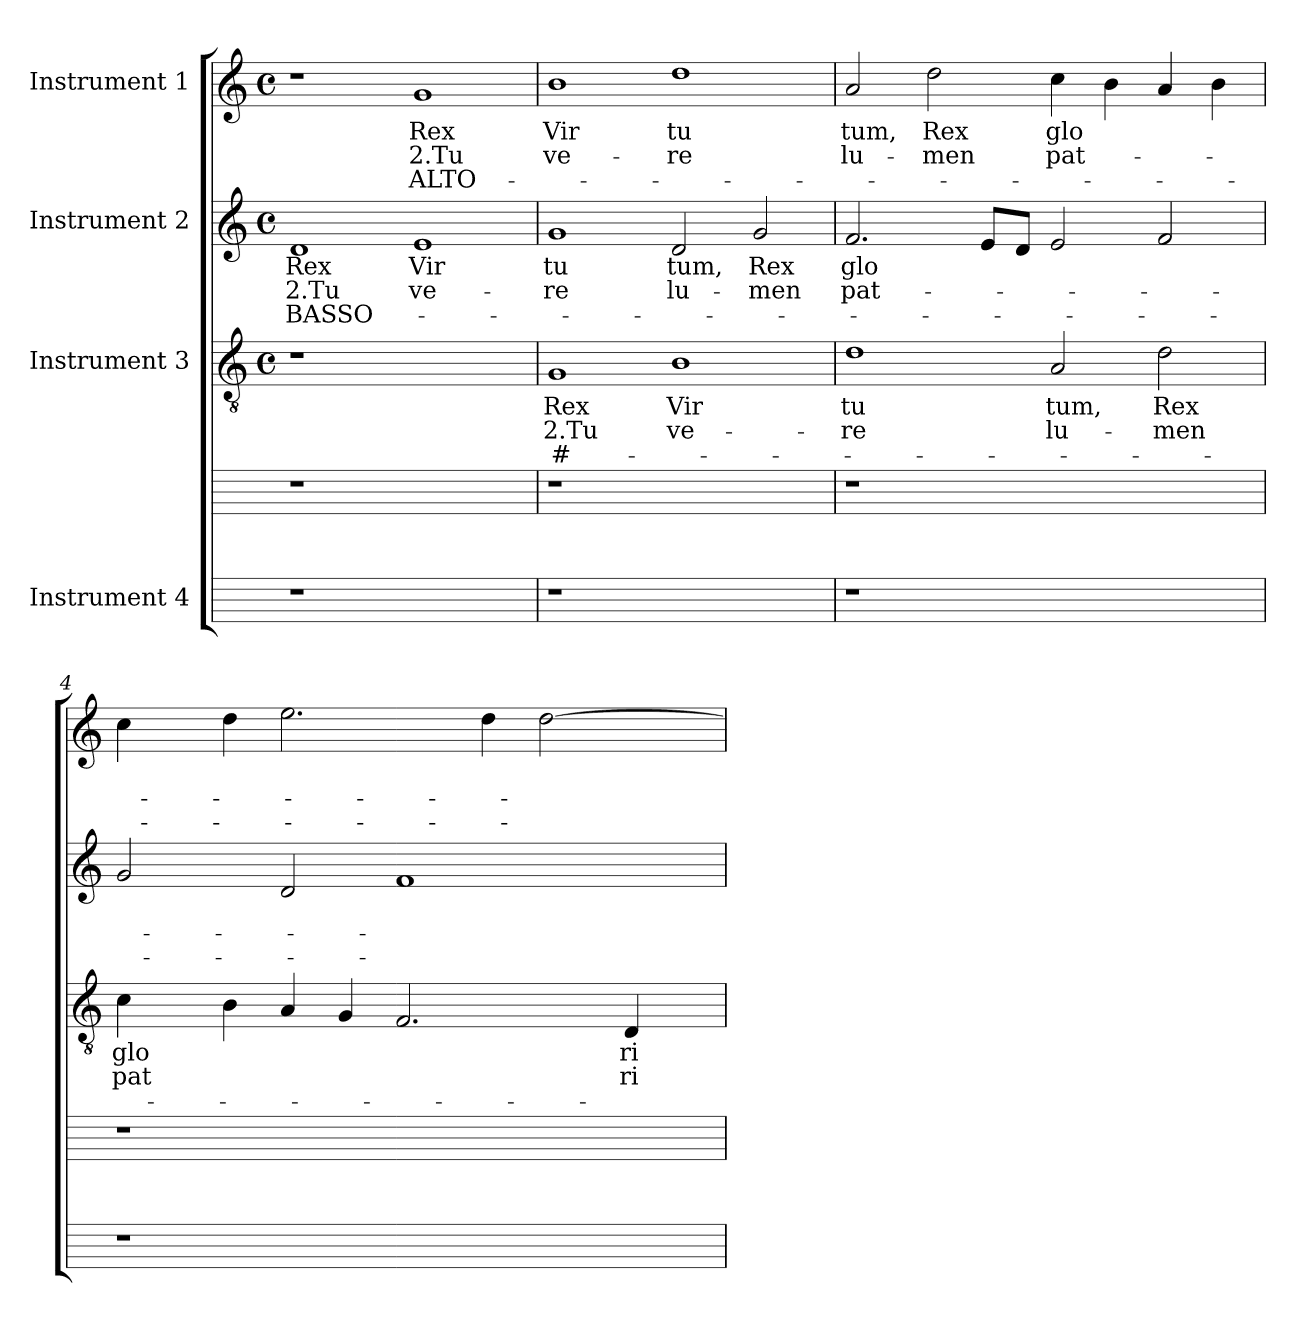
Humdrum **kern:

**kern	**kern	**kern	**text	**text	**text	**kern	**text	**text	**text	**kern	**text	**text	**text
*part4	*part4	*part3	*part3	*part3	*part3	*part2	*part2	*part2	*part2	*part1	*part1	*part1	*part1
*staff5	*staff4	*staff3	*staff3	*staff3	*staff3	*staff2	*staff2	*staff2	*staff2	*staff1	*staff1	*staff1	*staff1
*I"Instrument 4	*	*I"Instrument 3	*	*	*	*I"Instrument 2	*	*	*	*I"Instrument 1	*	*	*
!!LO:PB:g=z
*stria5	*stria5	*stria5	*	*	*	*stria5	*	*	*	*stria5	*	*	*
*	*	*clefGv2	*	*	*	*clefG2	*	*	*	*clefG2	*	*	*
*	*	*M4/4	*	*	*	*M4/4	*	*	*	*M4/4	*	*	*
*	*	*met(c)	*	*	*	*met(c)	*	*	*	*met(c)	*	*	*
=1	=1	=1	=1	=1	=1	=1	=1	=1	=1	=1	=1	=1	=1
!	!	!	!	!	!	!	!LO:LY:b:cj	!LO:LY:b:rj	!LO:LY:b:rj	!	!	!	!
1r	1r	1r	.	.	.	1d	-Rex	2.Tu	BASSO-	1r	.	.	.
!	!	!	!	!	!	!	!LO:LY:b:cj	!LO:LY:b:cj	!	!	!LO:LY:b:cj	!LO:LY:b:rj	!LO:LY:b:rj
1ryy	1ryy	1ryy	.	.	.	1e	-Vir	ve-	.	1g	-Rex	2.Tu	ALTO-
=2	=2	=2	=2	=2	=2	=2	=2	=2	=2	=2	=2	=2	=2
!	!	!	!LO:LY:b:cj	!LO:LY:b:rj	!LO:LY:b:rj	!	!LO:LY:b:cj	!LO:LY:b:cj	!	!	!LO:LY:b:cj	!LO:LY:b:cj	!
1r	1r	1G	-Rex	2.Tu	#-	1g	-tu	re	.	1b	-Vir	ve-	.
!	!	!	!LO:LY:b:cj	!LO:LY:b:cj	!	!	!LO:LY:b:cj	!LO:LY:b:cj	!	!	!LO:LY:b:cj	!LO:LY:b:cj	!
1ryy	1ryy	1B	-Vir	ve-	.	2d/	tum,	lu-	.	1dd	-tu	re	.
!	!	!	!	!	!	!	!LO:LY:b:cj	!LO:LY:b:cj	!	!	!	!	!
.	.	.	.	.	.	2g/	-Rex	men	.	.	.	.	.
=3	=3	=3	=3	=3	=3	=3	=3	=3	=3	=3	=3	=3	=3
!	!	!	!LO:LY:b:cj	!LO:LY:b:cj	!	!	!LO:LY:b	!LO:LY:b	!	!	!LO:LY:b:cj	!LO:LY:b:cj	!
1r	1r	1d	-tu	re	.	2.f/	glo	pat-	.	2a/	tum,	lu-	.
!	!	!	!	!	!	!	!	!	!	!	!LO:LY:b:cj	!LO:LY:b:cj	!
.	.	.	.	.	.	.	.	.	.	2dd\	-Rex	men	.
.	.	.	.	.	.	8e/L	.	.	.	.	.	.	.
.	.	.	.	.	.	8d/J	.	.	.	.	.	.	.
!	!	!	!LO:LY:b:cj	!LO:LY:b:cj	!	!	!	!	!	!	!LO:LY:b	!LO:LY:b	!
1ryy	1ryy	2A/	tum,	lu-	.	2e/	.	.	.	4cc\	glo	pat-	.
.	.	.	.	.	.	.	.	.	.	4b\	.	.	.
!	!	!	!LO:LY:b:cj	!LO:LY:b:cj	!	!	!	!	!	!	!	!	!
.	.	2d\	-Rex	men	.	2f/	.	.	.	4a/	.	.	.
.	.	.	.	.	.	.	.	.	.	4b\	.	.	.
!!LO:LB:g=z
=4	=4	=4	=4	=4	=4	=4	=4	=4	=4	=4	=4	=4	=4
!	!	!	!LO:LY:b	!LO:LY:b	!	!	!	!	!	!	!	!	!
*	*	*^	*	*	*	*^	*	*	*	*^	*	*	*
*	*	*	*	*	*	*	*	*^	*	*	*	*	*	*	*	*
1r	1r	4c\	32.ryy	glo	pat	.	2g/	32.ryy	8ryy	.	.	.	4cc\	8ryy	.	.	.
.	.	.	1ryy	.	.	.	.	1ryy	.	.	.	.	.	.	.	.	.
.	.	.	.	.	.	.	.	.	16ryy	.	.	.	.	16ryy	.	.	.
.	.	.	.	.	.	.	.	.	64ryy	.	.	.	.	64ryy	.	.	.
.	.	.	.	.	.	.	.	.	1ryy	.	.	.	.	1ryy	.	.	.
.	.	4B\	.	.	.	.	.	.	.	.	.	.	4dd\	.	.	.	.
.	.	4A/	.	.	.	.	2d/	.	.	.	.	.	2.ee\	.	.	.	.
.	.	4G/	.	.	.	.	.	.	.	.	.	.	.	.	.	.	.
1ryy	1ryy	2.F/	.	.	.	.	1f	.	.	.	.	.	.	.	.	.	.
.	.	.	2ryy	.	.	.	.	2ryy	.	.	.	.	.	.	.	.	.
.	.	.	.	.	.	.	.	.	2ryy	.	.	.	.	2ryy	.	.	.
.	.	.	.	.	.	.	.	.	.	.	.	.	4dd\	.	.	.	.
.	.	.	.	.	.	.	.	.	.	.	.	.	[>2dd\	.	.	.	.
.	.	.	4ryy	.	.	.	.	4ryy	.	.	.	.	.	.	.	.	.
.	.	.	.	.	.	.	.	.	4ryy	.	.	.	.	4ryy	.	.	.
!	!	!	!	!LO:LY:b:cj	!LO:LY:b:cj	!	!	!	!	!	!	!	!	!	!	!	!
.	.	4D/	.	ri	ri	.	.	.	.	.	.	.	.	.	.	.	.
.	.	.	8ryy	.	.	.	.	8ryy	.	.	.	.	.	.	.	.	.
.	.	.	16ryy	.	.	.	.	16ryy	.	.	.	.	.	.	.	.	.
.	.	.	.	.	.	.	.	.	32.ryy	.	.	.	.	32.ryy	.	.	.
.	.	.	64ryy	.	.	.	.	64ryy	.	.	.	.	.	.	.	.	.
*	*	*v	*v	*	*	*	*	*	*	*	*	*	*v	*v	*	*	*
*	*	*	*	*	*	*v	*v	*v	*	*	*	*	*	*	*
=	=	=	=	=	=	=	=	=	=	=	=	=	=
*-	*-	*-	*-	*-	*-	*-	*-	*-	*-	*-	*-	*-	*-
